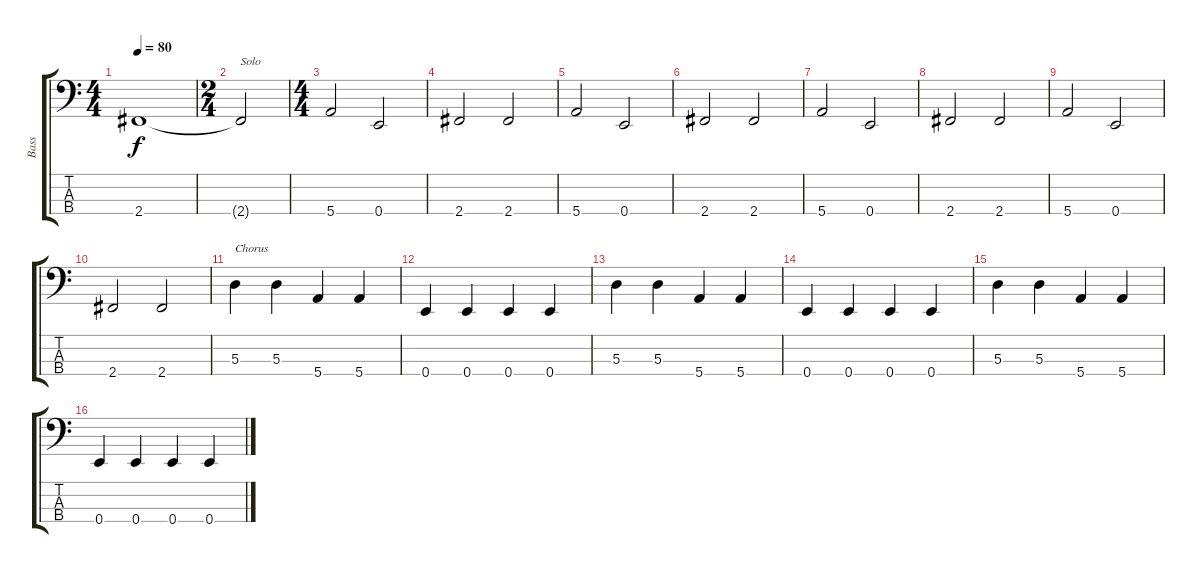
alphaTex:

\track ("Bass" "Bass") {instrument slapbass2}
\staff {score tabs}
\tuning (G2 D2 A1 E1) {hide}
\ts (4 4)
\tempo 80
\clef f4
\ks c
2.4.1{dy f} |
\ts (2 4)
2.4{t}.2{txt "Solo"} |
\ts (4 4)
5.4.2 0.4.2 |
2.4.2 2.4.2 |
5.4.2 0.4.2 |
2.4.2 2.4.2 |
5.4.2 0.4.2 |
2.4.2 2.4.2 |
5.4.2 0.4.2 |
2.4.2 2.4.2 |
5.3.4{txt "Chorus"} 5.3.4 5.4.4 5.4.4 |
0.4.4 0.4.4 0.4.4 0.4.4 |
5.3.4 5.3.4 5.4.4 5.4.4 |
0.4.4 0.4.4 0.4.4 0.4.4 |
5.3.4 5.3.4 5.4.4 5.4.4 |
0.4.4 0.4.4 0.4.4 0.4.4
